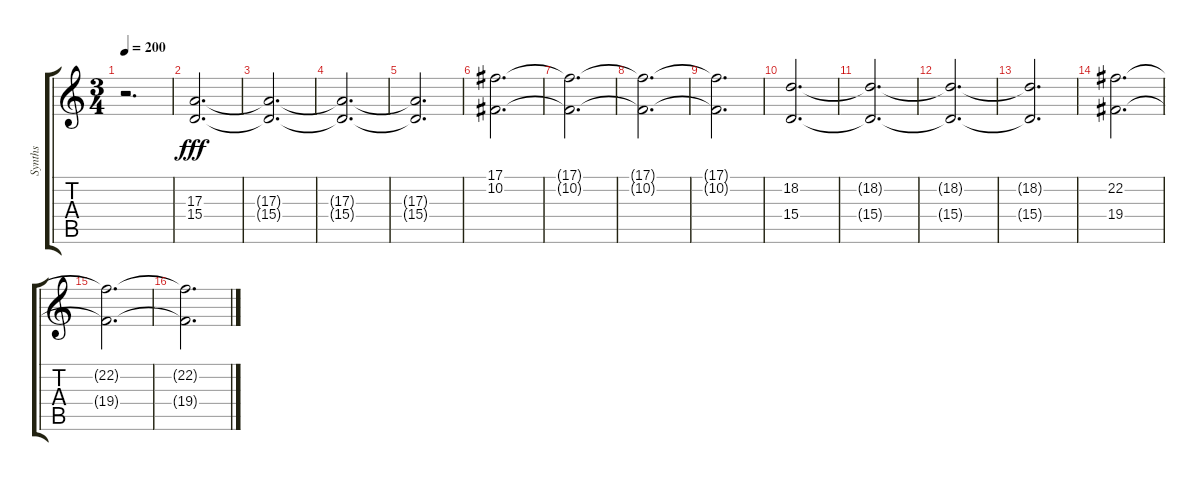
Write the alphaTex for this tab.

\track ("Synths" "Synths") {instrument stringensemble2}
\staff {score tabs}
\tuning (Db4 Ab3 E3 B2 Gb2 B1) {hide}
\ts (3 4)
\tempo 200
\clef g2
\ks c
r.2{d dy mp} |
(17.3 15.4).2{d dy fff} |
(17.3{t} 15.4{t}).2{d} |
(17.3{t} 15.4{t}).2{d} |
(17.3{t} 15.4{t}).2{d} |
(17.1 10.2).2{d} |
(17.1{t} 10.2{t}).2{d} |
(17.1{t} 10.2{t}).2{d} |
(17.1{t} 10.2{t}).2{d} |
(18.2 15.4).2{d} |
(18.2{t} 15.4{t}).2{d} |
(18.2{t} 15.4{t}).2{d} |
(18.2{t} 15.4{t}).2{d} |
(22.2 19.4).2{d} |
(22.2{t} 19.4{t}).2{d} |
(22.2{t} 19.4{t}).2{d}
